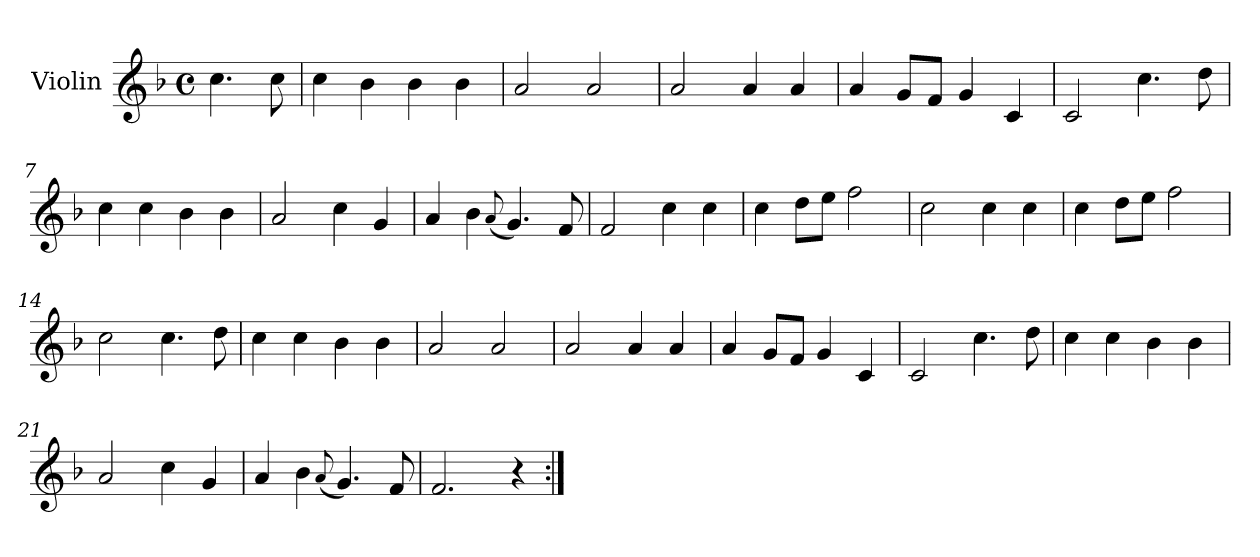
**kern
*part1
*staff1
*I"Violin
*I'Vln.
*clefG2
*k[b-]
*M4/4
*met(c)
=1
4.cc\
8cc\
=2
4cc\
4b-\
4b-\
4b-\
=3
2a/
2a/
=4
2a/
4a/
4a/
=5
4a/
8g/L
8f/J
4g/
4c/
=6
2c/
4.cc\
8dd\
=7
4cc\
4cc\
4b-\
4b-\
!!LO:LB:g=z
=8
2a/
4cc\
4g/
=9
4a/
4b-\
(<8qqa/
4.g/)
8f/
=10
2f/
4cc\
4cc\
=11
4cc\
8dd\L
8ee\J
2ff\
=12
2cc\
4cc\
4cc\
=13
4cc\
8dd\L
8ee\J
2ff\
=14
2cc\
4.cc\
8dd\
!!LO:LB:g=z
=15
4cc\
4cc\
4b-\
4b-\
=16
2a/
2a/
=17
2a/
4a/
4a/
=18
4a/
8g/L
8f/J
4g/
4c/
=19
2c/
4.cc\
8dd\
=20
4cc\
4cc\
4b-\
4b-\
=21
2a/
4cc\
4g/
!!LO:LB:g=z
=22
4a/
4b-\
(<8qqa/
4.g/)
8f/
=23
2.f/
4r
=:|!
*-
